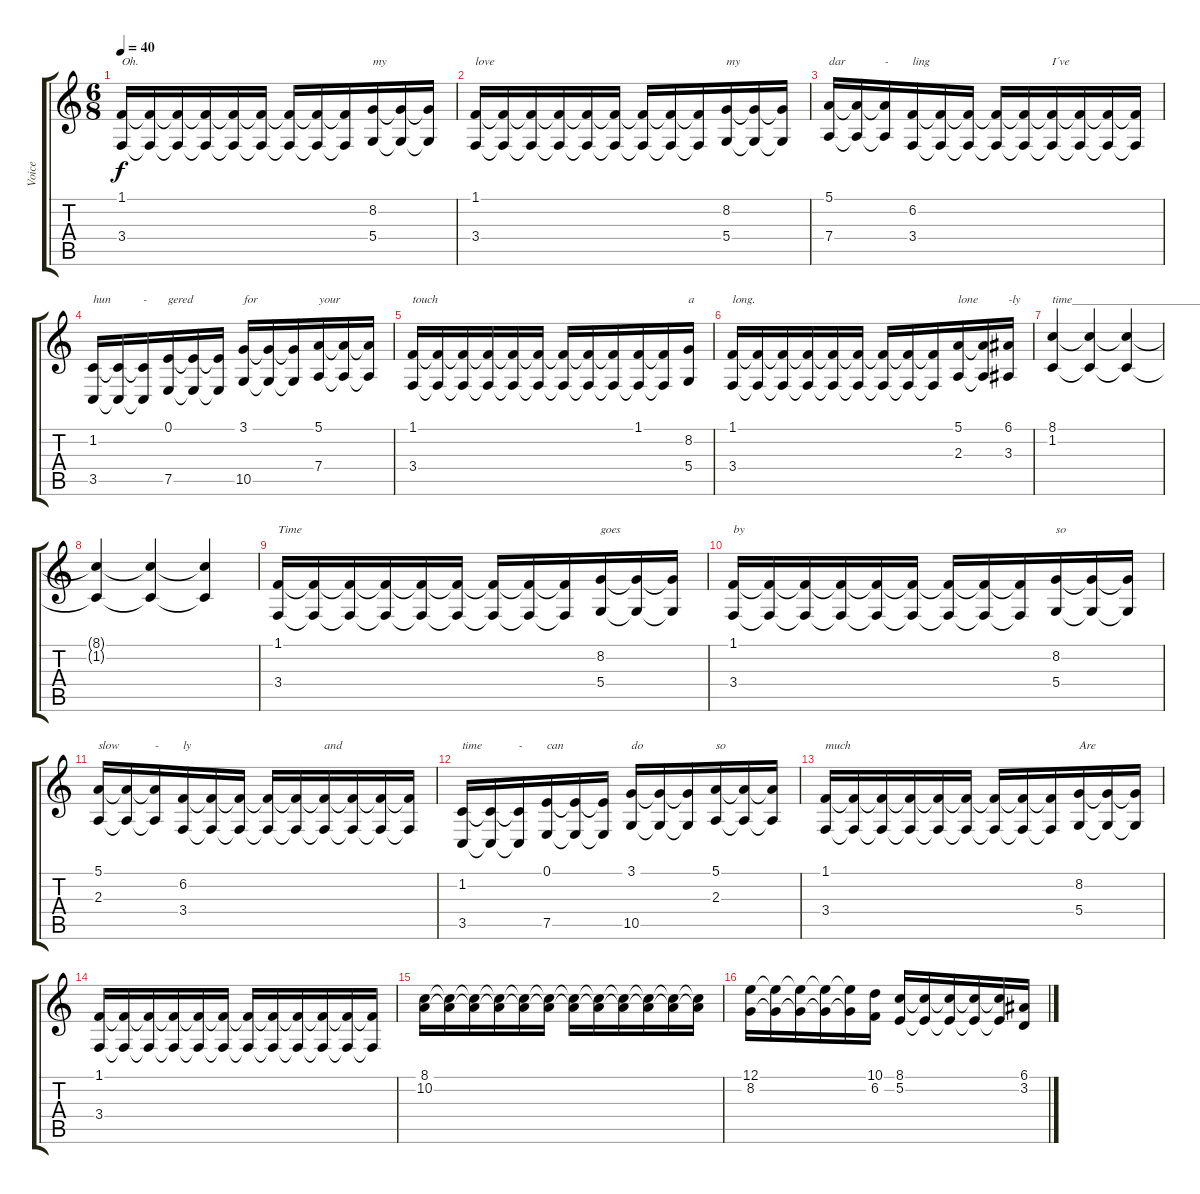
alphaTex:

\track ("Voice" "Voice") {instrument stringensemble1}
\staff {score tabs}
\tuning (E4 B3 G3 D3 A2 E2) {hide}
\ts (6 8)
\tempo 40
\clef g2
\ks c
(1.1 3.4).16{txt "Oh." dy f instrument stringensemble1} (1.1{t} 3.4{t}).16 (1.1{t} 3.4{t}).16 (1.1{t} 3.4{t}).16 (1.1{t} 3.4{t}).16 (1.1{t} 3.4{t}).16 (1.1{t} 3.4{t}).16 (1.1{t} 3.4{t}).16 (1.1{t} 3.4{t}).16 (8.2 5.4).16{txt "my"} (8.2{t} 5.4{t}).16 (8.2{t} 5.4{t}).16 |
(1.1 3.4).16{txt "love"} (1.1{t} 3.4{t}).16 (1.1{t} 3.4{t}).16 (1.1{t} 3.4{t}).16 (1.1{t} 3.4{t}).16 (1.1{t} 3.4{t}).16 (1.1{t} 3.4{t}).16 (1.1{t} 3.4{t}).16 (1.1{t} 3.4{t}).16 (8.2 5.4).16{txt "my"} (8.2{t} 5.4{t}).16 (8.2{t} 5.4{t}).16 |
(5.1 7.4).16{txt "dar"} (5.1{t} 7.4{t}).16 (5.1{t} 7.4{t}).16{txt "-"} (6.2 3.4).16{txt "ling"} (6.2{t} 3.4{t}).16 (6.2{t} 3.4{t}).16 (6.2{t} 3.4{t}).16 (6.2{t} 3.4{t}).16 (6.2{t} 3.4{t}).16{txt "I´ve"} (6.2{t} 3.4{t}).16 (6.2{t} 3.4{t}).16 (6.2{t} 3.4{t}).16 |
(1.2 3.5).16{txt "hun"} (1.2{t} 3.5{t}).16 (1.2{t} 3.5{t}).16{txt "-"} (0.1 7.5).16{txt "gered"} (0.1{t} 7.5{t}).16 (0.1{t} 7.5{t}).16 (3.1 10.5).16{txt "for"} (3.1{t} 10.5{t}).16 (3.1{t} 10.5{t}).16 (5.1 7.4).16{txt "your"} (5.1{t} 7.4{t}).16 (5.1{t} 7.4{t}).16 |
(1.1 3.4).16{txt "touch"} (1.1{t} 3.4{t}).16 (1.1{t} 3.4{t}).16 (1.1{t} 3.4{t}).16 (1.1{t} 3.4{t}).16 (1.1{t} 3.4{t}).16 (1.1{t} 3.4{t}).16 (1.1{t} 3.4{t}).16 (1.1{t} 3.4{t}).16 (1.1 3.4{t}).16 (1.1{t} 3.4{t}).16 (8.2 5.4).16{txt "a"} |
(1.1 3.4).16{txt "long."} (1.1{t} 3.4{t}).16 (1.1{t} 3.4{t}).16 (1.1{t} 3.4{t}).16 (1.1{t} 3.4{t}).16 (1.1{t} 3.4{t}).16 (1.1{t} 3.4{t}).16 (1.1{t} 3.4{t}).16 (1.1{t} 3.4{t}).16 (5.1 2.3).16{txt "lone"} (5.1{t} 2.3{t}).16 (6.1 3.3).16{txt "-ly "} |
(8.1 1.2).4{txt "time_______________________"} (8.1{t} 1.2{t}).4 (8.1{t} 1.2{t}).4 |
(8.1{t} 1.2{t}).4 (8.1{t} 1.2{t}).4 (8.1{t} 1.2{t}).4 |
(1.1 3.4).16{txt "Time"} (1.1{t} 3.4{t}).16 (1.1{t} 3.4{t}).16 (1.1{t} 3.4{t}).16 (1.1{t} 3.4{t}).16 (1.1{t} 3.4{t}).16 (1.1{t} 3.4{t}).16 (1.1{t} 3.4{t}).16 (1.1{t} 3.4{t}).16 (8.2 5.4).16{txt "goes"} (8.2{t} 5.4{t}).16 (8.2{t} 5.4{t}).16 |
(1.1 3.4).16{txt "by"} (1.1{t} 3.4{t}).16 (1.1{t} 3.4{t}).16 (1.1{t} 3.4{t}).16 (1.1{t} 3.4{t}).16 (1.1{t} 3.4{t}).16 (1.1{t} 3.4{t}).16 (1.1{t} 3.4{t}).16 (1.1{t} 3.4{t}).16 (8.2 5.4).16{txt "so"} (8.2{t} 5.4{t}).16 (8.2{t} 5.4{t}).16 |
(5.1 2.3).16{txt "slow"} (5.1{t} 2.3{t}).16 (5.1{t} 2.3{t}).16{txt "-"} (6.2 3.4).16{txt "ly"} (6.2{t} 3.4{t}).16 (6.2{t} 3.4{t}).16 (6.2{t} 3.4{t}).16 (6.2{t} 3.4{t}).16 (6.2{t} 3.4{t}).16{txt "and"} (6.2{t} 3.4{t}).16 (6.2{t} 3.4{t}).16 (6.2{t} 3.4{t}).16 |
(1.2 3.5).16{txt "time"} (1.2{t} 3.5{t}).16 (1.2{t} 3.5{t}).16{txt "-"} (0.1 7.5).16{txt "can"} (0.1{t} 7.5{t}).16 (0.1{t} 7.5{t}).16 (3.1 10.5).16{txt "do"} (3.1{t} 10.5{t}).16 (3.1{t} 10.5{t}).16 (5.1 2.3).16{txt "so"} (5.1{t} 2.3{t}).16 (5.1{t} 2.3{t}).16 |
(1.1 3.4).16{txt "much"} (1.1{t} 3.4{t}).16 (1.1{t} 3.4{t}).16 (1.1{t} 3.4{t}).16 (1.1{t} 3.4{t}).16 (1.1{t} 3.4{t}).16 (1.1{t} 3.4{t}).16 (1.1{t} 3.4{t}).16 (1.1{t} 3.4{t}).16 (8.2 5.4).16{txt "Are"} (8.2{t} 5.4{t}).16 (8.2{t} 5.4{t}).16 |
(1.1 3.4).16 (1.1{t} 3.4{t}).16 (1.1{t} 3.4{t}).16 (1.1{t} 3.4{t}).16 (1.1{t} 3.4{t}).16 (1.1{t} 3.4{t}).16 (1.1{t} 3.4{t}).16 (1.1{t} 3.4{t}).16 (1.1{t} 3.4{t}).16 (1.1{t} 3.4{t}).16 (1.1{t} 3.4{t}).16 (1.1{t} 3.4{t}).16 |
(8.1 10.2).16 (8.1{t} 10.2{t}).16 (8.1{t} 10.2{t}).16 (8.1{t} 10.2{t}).16 (8.1{t} 10.2{t}).16 (8.1{t} 10.2{t}).16 (8.1{t} 10.2{t}).16 (8.1{t} 10.2{t}).16 (8.1{t} 10.2{t}).16 (8.1{t} 10.2{t}).16 (8.1{t} 10.2{t}).16 (8.1{t} 10.2{t}).16 |
(12.1 8.2).16 (12.1{t} 8.2{t}).16 (12.1{t} 8.2{t}).16 (12.1{t} 8.2{t}).16 (12.1{t} 8.2{t}).16 (10.1 6.2).16 (8.1 5.2).16 (8.1{t} 5.2{t}).16 (8.1{t} 5.2{t}).16 (8.1{t} 5.2{t}).16 (8.1{t} 5.2{t}).16 (6.1 3.2).16
